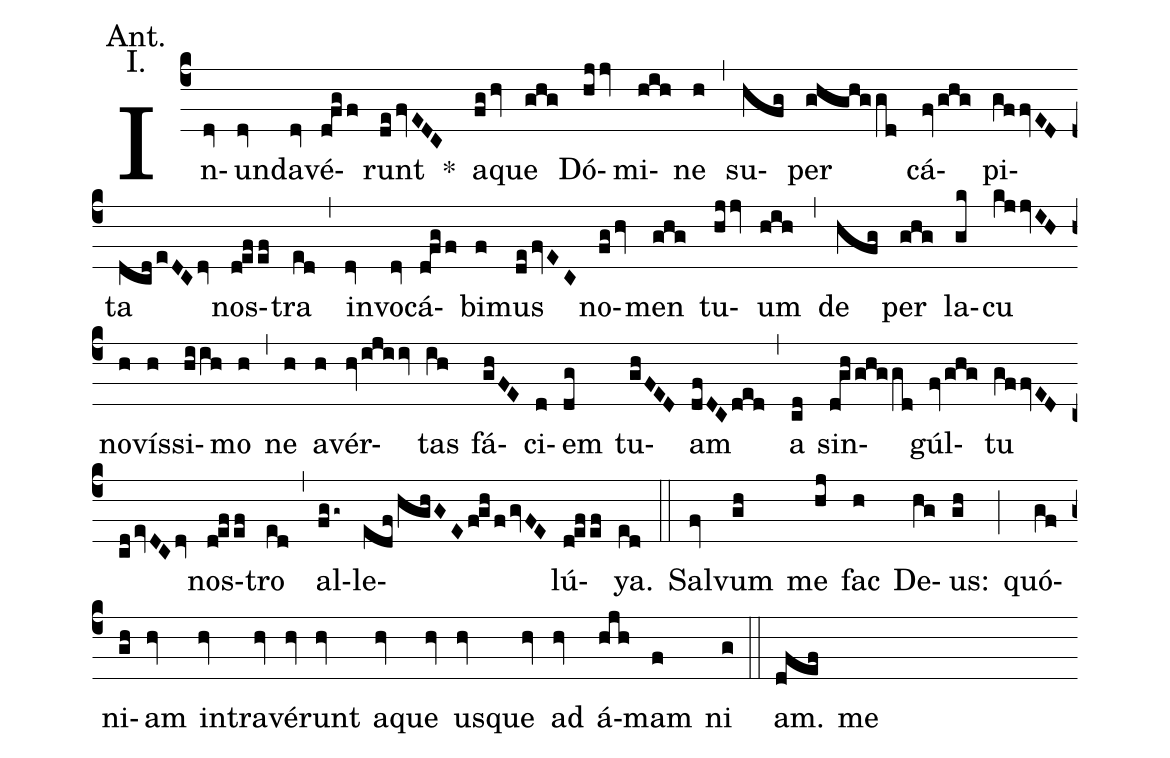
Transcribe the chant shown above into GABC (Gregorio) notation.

annotation: Ant.;
annotation: I.;
%%
(c4) In(dv)un(dv)da(dv)vé(dfgf)runt(defvEDC) *() a(fghv)que(ghg) Dó(hjjv)mi(hih)ne(h) (,)
su(hfg)per(ghghggd) cá(fvghg)pi(gffvED)ta(dcdeDCdv) nos(defef)tra(ed) (,)
in(dv)vo(dv)cá(dfgf)bi(f)mus(defvEC) no(fghv)men(ghg) tu(hjjv)um(hih) (,)
de(hfg) per(ghg) la(gk)cu(kjjvIH) no(h)vís(h)si(hiih)mo(h) (,)
ne(h) a(h)vér(hvijiiv)tas(ih) fá(ghFE)ci(d)em(dg) tu(ghFED)am(dfDCded) (,)
a(cd) sin(dghghggd)gúl(fvghg)tu(gffvEDcdevDCdv) nos(defef)tro(ed) (,)
al(fgg~)le(edfhghGEfghfgvFE)lú(defef)ya.(ed) (::)
Sal(fv)vum(gh) me(hj) fac(h) De(hg)us:(gh) (;)
quó(gf)ni(gh)am(hv) in(hv)tra(hv)vé(hv)runt(hv) a(hv)que(hv) us(hv)que(hv) ad(hv) á(hjh)mam(f) ni(g) (::)
am.(dfef) me()
